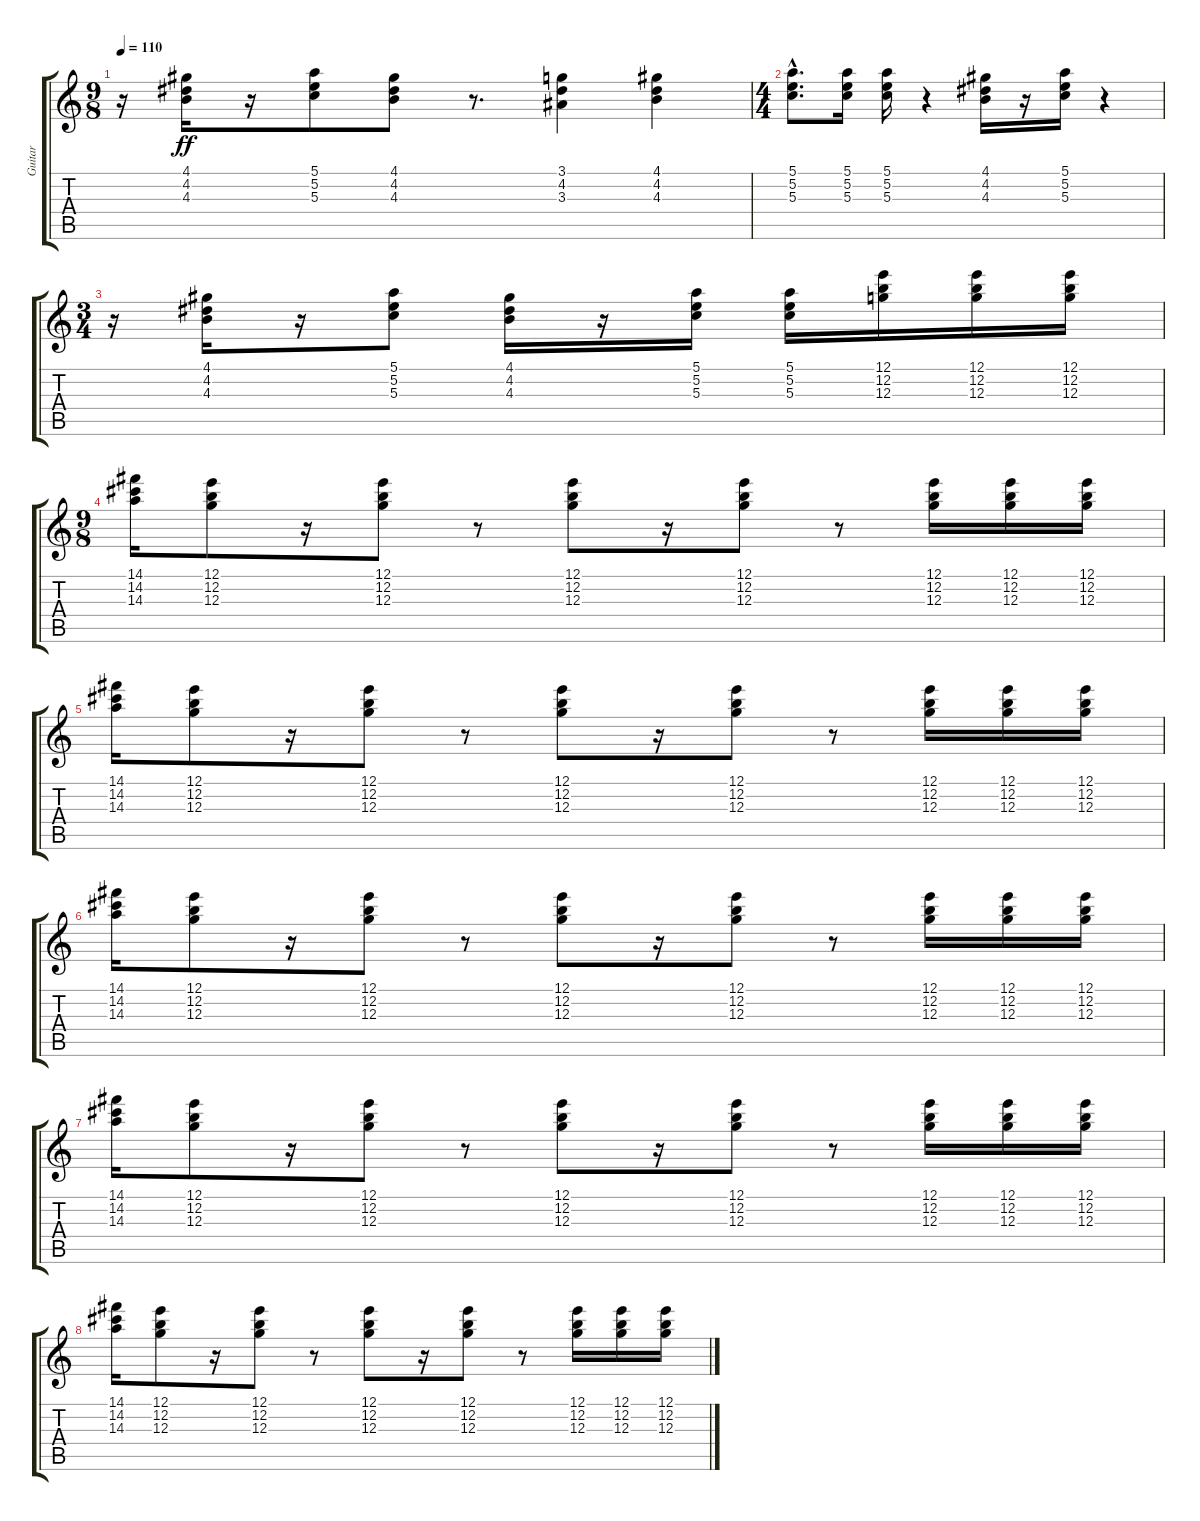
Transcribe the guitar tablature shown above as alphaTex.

\track ("Guitar" "Guitar") {instrument electricguitarclean}
\staff {score tabs}
\tuning (E4 B3 G3 D3 A2 E2) {hide}
\ts (9 8)
\tempo 110
\clef g2
\ks c
r.16{dy ff} (4.1 4.2 4.3).16 r.16 (5.1 5.2 5.3).8 (4.1 4.2 4.3).8 r.8{d} (3.1 4.2 3.3).4 (4.1 4.2 4.3).4 |
\ts (4 4)
(5.1{hac} 5.2{hac} 5.3{hac}).8{d} (5.1 5.2 5.3).16 (5.1 5.2 5.3).16 r.4 (4.1 4.2 4.3).16 r.16 (5.1 5.2 5.3).16 r.4 |
\ts (3 4)
r.16 (4.1 4.2 4.3).16 r.16 (5.1 5.2 5.3).8 (4.1 4.2 4.3).16 r.16 (5.1 5.2 5.3).16 (5.1 5.2 5.3).16 (12.1 12.2 12.3).16 (12.1 12.2 12.3).16 (12.1 12.2 12.3).16 |
\ts (9 8)
(14.1 14.2 14.3).16 (12.1 12.2 12.3).8 r.16 (12.1 12.2 12.3).8 r.8 (12.1 12.2 12.3).8 r.16 (12.1 12.2 12.3).8 r.8 (12.1 12.2 12.3).16 (12.1 12.2 12.3).16 (12.1 12.2 12.3).16 |
(14.1 14.2 14.3).16 (12.1 12.2 12.3).8 r.16 (12.1 12.2 12.3).8 r.8 (12.1 12.2 12.3).8 r.16 (12.1 12.2 12.3).8 r.8 (12.1 12.2 12.3).16 (12.1 12.2 12.3).16 (12.1 12.2 12.3).16 |
(14.1 14.2 14.3).16 (12.1 12.2 12.3).8 r.16 (12.1 12.2 12.3).8 r.8 (12.1 12.2 12.3).8 r.16 (12.1 12.2 12.3).8 r.8 (12.1 12.2 12.3).16 (12.1 12.2 12.3).16 (12.1 12.2 12.3).16 |
(14.1 14.2 14.3).16 (12.1 12.2 12.3).8 r.16 (12.1 12.2 12.3).8 r.8 (12.1 12.2 12.3).8 r.16 (12.1 12.2 12.3).8 r.8 (12.1 12.2 12.3).16 (12.1 12.2 12.3).16 (12.1 12.2 12.3).16 |
(14.1 14.2 14.3).16 (12.1 12.2 12.3).8 r.16 (12.1 12.2 12.3).8 r.8 (12.1 12.2 12.3).8 r.16 (12.1 12.2 12.3).8 r.8 (12.1 12.2 12.3).16 (12.1 12.2 12.3).16 (12.1 12.2 12.3).16
